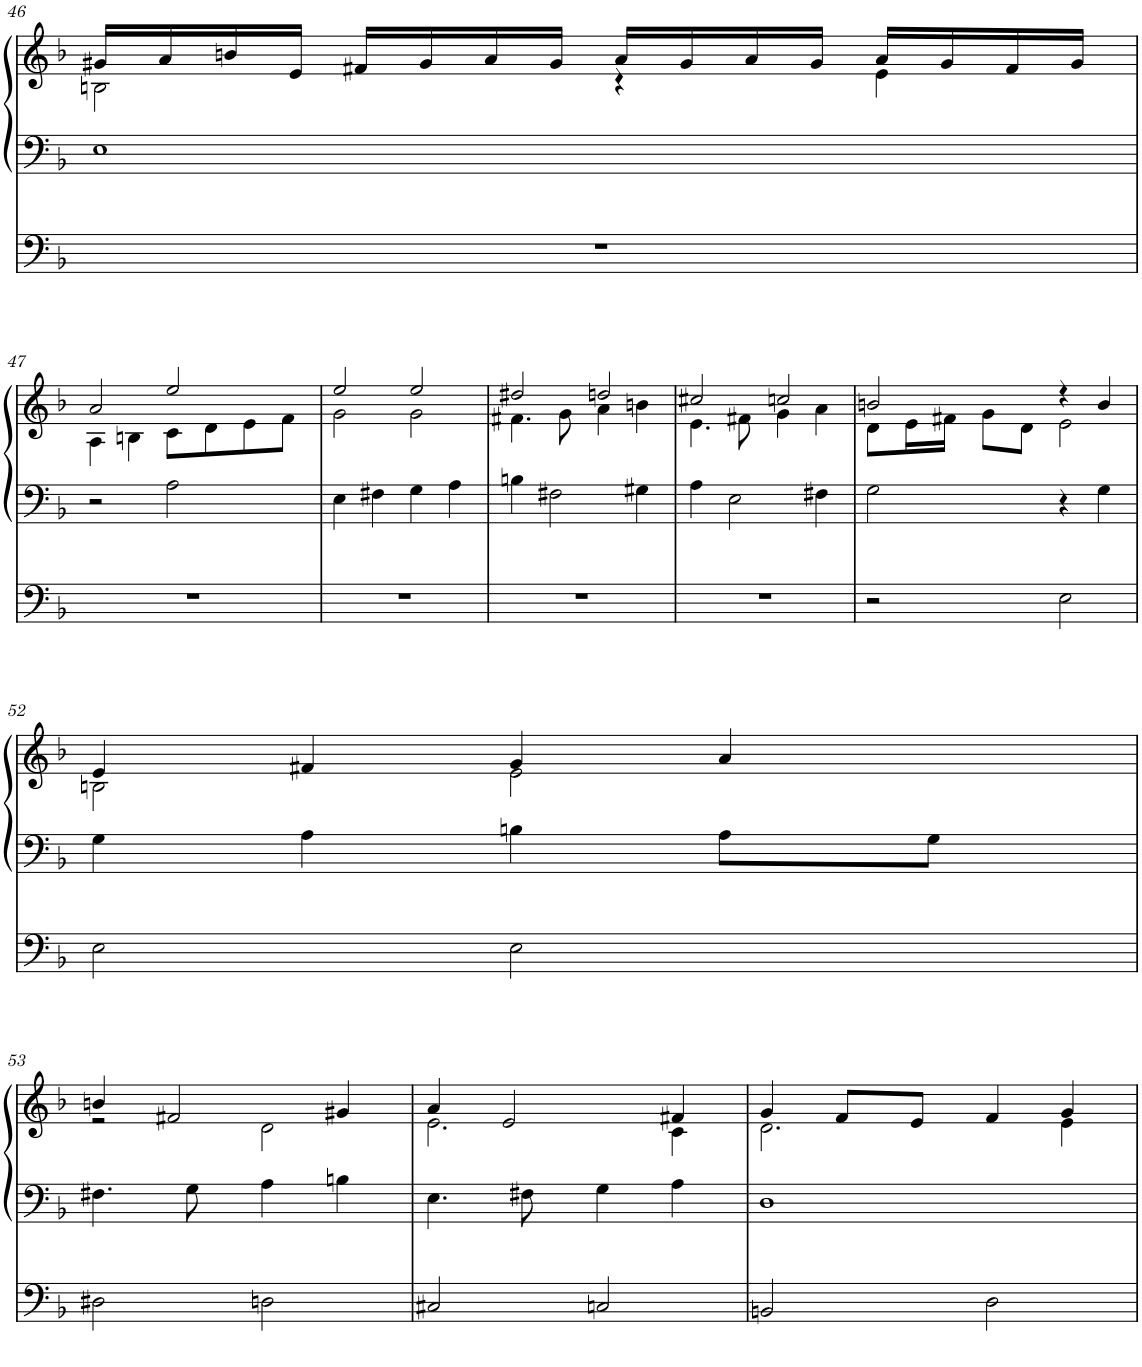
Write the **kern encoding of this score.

**kern	**kern	**kern
*part2	*part1	*part1
*staff3	*staff2	*staff1
*I"Pedal	*I"linke Hand	*
!!LO:PB:g=z
*clefF4	*clefF4	*clefG2
*k[b-]	*k[b-]	*k[b-]
*M4/4	*M4/4	*M4/4
=46	=46	=46
*	*	*^
1r	1E	16g#X/LL	2Bn\
.	.	16a/	.
.	.	16bn/	.
.	.	16e/JJ	.
.	.	16f#X/LL	.
.	.	16g#/	.
.	.	16a/	.
.	.	16g#/JJ	.
.	.	16a/LL	4r
.	.	16g#/	.
.	.	16a/	.
.	.	16g#/JJ	.
.	.	16a/LL	4e\
.	.	16g#/	.
.	.	16f#/	.
.	.	16g#/JJ	.
!!LO:LB:g=z	!!
=47	=47	=47	=47
1r	2r	2a/	4A\
.	.	.	4Bn\
.	2A\	2ee/	8c\L
.	.	.	8d\
.	.	.	8e\
.	.	.	8f\J
=48	=48	=48	=48
1r	4E\	2ee/	2g\
.	4F#X\	.	.
.	4G\	2ee/	2g\
.	4A\	.	.
=49	=49	=49	=49
1r	4Bn\	2dd#X/	4.f#X\
.	2F#X\	.	.
.	.	.	8g\
.	.	2ddn/	4a\
.	4G#X\	.	4bn\
=50	=50	=50	=50
1r	4A\	2cc#X/	4.e\
.	2E\	.	.
.	.	.	8f#X\
.	.	2ccn/	4g\
.	4F#X\	.	4a\
=51	=51	=51	=51
2r	2G\	2bn/	8d\L
.	.	.	16e\L
.	.	.	16f#X\JJ
.	.	.	8g\L
.	.	.	8d\J
2E\	4r	4r	2e\
.	4G\	4b/	.
!!LO:LB:g=z	!!
=52	=52	=52	=52
2E\	4G\	4e/	2Bn\
.	4A\	4f#X/	.
2E\	4Bn\	4g/	2e\
.	8A\L	4a/	.
.	8G\J	.	.
!!LO:LB:g=z	!!
=53	=53	=53	=53
2D#X\	4.F#X\	4bn/	2r
.	.	2f#X/	.
.	8G\	.	.
2Dn\	4A\	.	2d\
.	4Bn\	4g#X/	.
=54	=54	=54	=54
2C#X/	4.E\	4a/	2.e\
.	.	2e/	.
.	8F#X\	.	.
2Cn/	4G\	.	.
.	4A\	4f#X/	4c\
=55	=55	=55	=55
2BBn/	1D	4g/	2.d\
.	.	8f/L	.
.	.	8e/J	.
2D\	.	4f/	.
.	.	4g/	4e\
*	*	*v	*v
=	=	=
*-	*-	*-
